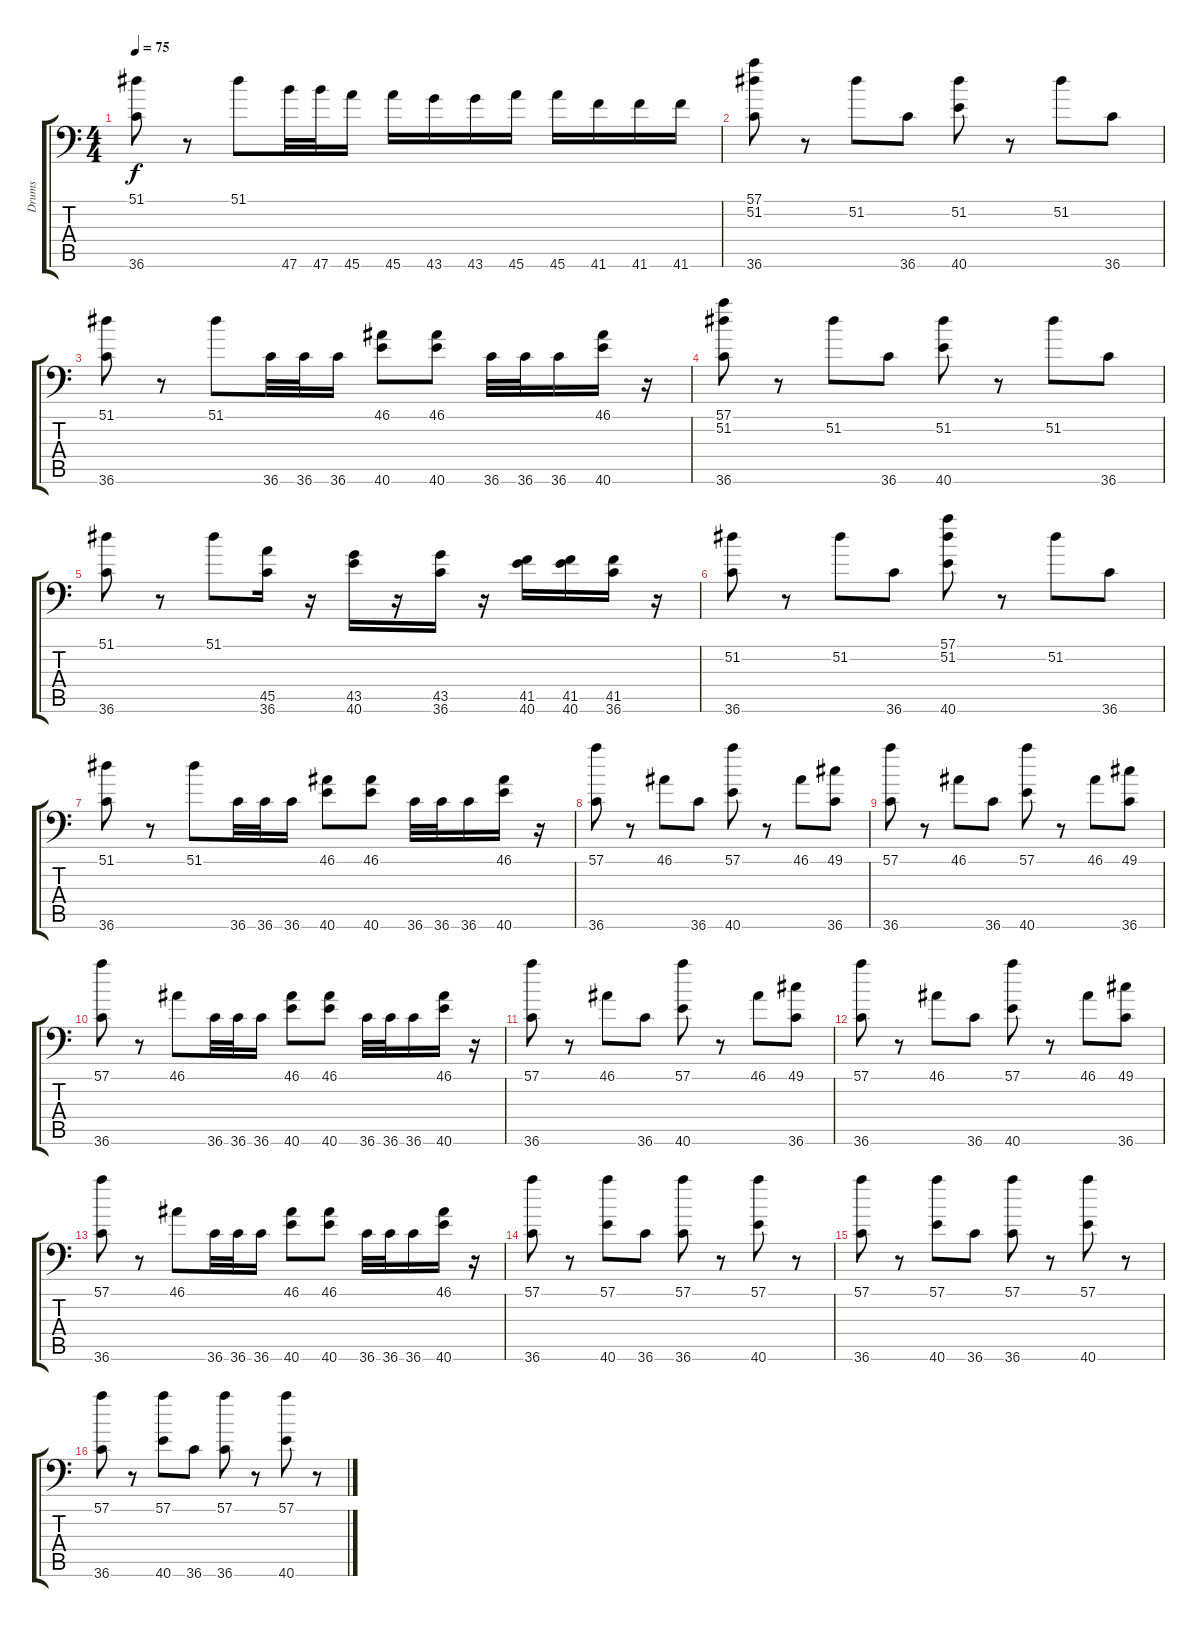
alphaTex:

\track ("Drums" "Drums") {instrument acousticgrandpiano}
\staff {score tabs}
\tuning (C-1 C-1 C-1 C-1 C-1 C-1) {hide}
\ts (4 4)
\tempo 75
\clef f4
\ks c
(51.1 36.6).8{dy f} r.8 51.1.8 47.6.32 47.6.32 45.6.16 45.6.16 43.6.16 43.6.16 45.6.16 45.6.16 41.6.16 41.6.16 41.6.16 |
(57.1 51.2 36.6).8 r.8 51.2.8 36.6.8 (51.2 40.6).8 r.8 51.2.8 36.6.8 |
(51.1 36.6).8 r.8 51.1.8 36.6.32 36.6.32 36.6.16 (46.1 40.6).8 (46.1 40.6).8 36.6.32 36.6.32 36.6.16 (46.1 40.6).16 r.16 |
(57.1 51.2 36.6).8 r.8 51.2.8 36.6.8 (51.2 40.6).8 r.8 51.2.8 36.6.8 |
(51.1 36.6).8 r.8 51.1.8 (45.5 36.6).16 r.16 (43.5 40.6).16 r.16 (43.5 36.6).16 r.16 (41.5 40.6).16 (41.5 40.6).16 (41.5 36.6).16 r.16 |
(51.2 36.6).8 r.8 51.2.8 36.6.8 (57.1 51.2 40.6).8 r.8 51.2.8 36.6.8 |
(51.1 36.6).8 r.8 51.1.8 36.6.32 36.6.32 36.6.16 (46.1 40.6).8 (46.1 40.6).8 36.6.32 36.6.32 36.6.16 (46.1 40.6).16 r.16 |
(57.1 36.6).8 r.8 46.1.8 36.6.8 (57.1 40.6).8 r.8 46.1.8 (49.1 36.6).8 |
(57.1 36.6).8 r.8 46.1.8 36.6.8 (57.1 40.6).8 r.8 46.1.8 (49.1 36.6).8 |
(57.1 36.6).8 r.8 46.1.8 36.6.32 36.6.32 36.6.16 (46.1 40.6).8 (46.1 40.6).8 36.6.32 36.6.32 36.6.16 (46.1 40.6).16 r.16 |
(57.1 36.6).8 r.8 46.1.8 36.6.8 (57.1 40.6).8 r.8 46.1.8 (49.1 36.6).8 |
(57.1 36.6).8 r.8 46.1.8 36.6.8 (57.1 40.6).8 r.8 46.1.8 (49.1 36.6).8 |
(57.1 36.6).8 r.8 46.1.8 36.6.32 36.6.32 36.6.16 (46.1 40.6).8 (46.1 40.6).8 36.6.32 36.6.32 36.6.16 (46.1 40.6).16 r.16 |
(57.1 36.6).8 r.8 (57.1 40.6).8 36.6.8 (57.1 36.6).8 r.8 (57.1 40.6).8 r.8 |
(57.1 36.6).8 r.8 (57.1 40.6).8 36.6.8 (57.1 36.6).8 r.8 (57.1 40.6).8 r.8 |
(57.1 36.6).8 r.8 (57.1 40.6).8 36.6.8 (57.1 36.6).8 r.8 (57.1 40.6).8 r.8
